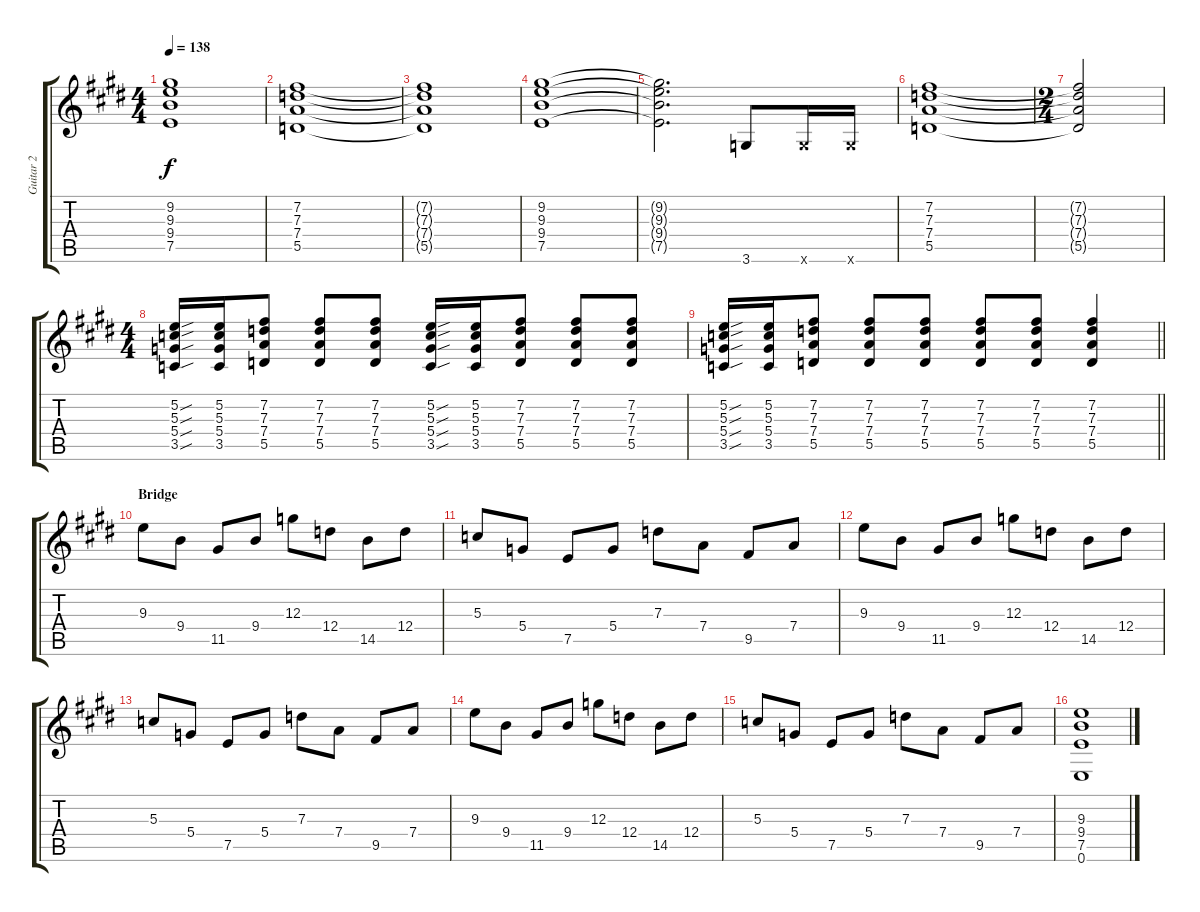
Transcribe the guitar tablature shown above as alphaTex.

\track ("Guitar 2" "Guitar 2") {instrument overdrivenguitar}
\staff {score tabs}
\tuning (E4 B3 G3 D3 A2 E2) {hide}
\ts (4 4)
\tempo 138
\clef g2
\ks c#minor
(9.2{t} 9.3{t} 9.4{t} 7.5{t}).1{dy f} |
(7.2 7.3 7.4 5.5).1 |
(7.2{t} 7.3{t} 7.4{t} 5.5{t}).1 |
(9.2 9.3 9.4 7.5).1 |
(9.2{t} 9.3{t} 9.4{t} 7.5{t}).2{d} 3.6.8 3.6{x}.16 3.6{x}.16 |
(7.2 7.3 7.4 5.5).1 |
\ts (2 4)
(7.2{t} 7.3{t} 7.4{t} 5.5{t}).2 |
\ts (4 4)
(5.2{sou} 5.3{sou} 5.4{sou} 3.5{sou}).16 (5.2 5.3 5.4 3.5).16 (7.2 7.3 7.4 5.5).8 (7.2 7.3 7.4 5.5).8 (7.2 7.3 7.4 5.5).8 (5.2{sou} 5.3{sou} 5.4{sou} 3.5{sou}).16 (5.2 5.3 5.4 3.5).16 (7.2 7.3 7.4 5.5).8 (7.2 7.3 7.4 5.5).8 (7.2 7.3 7.4 5.5).8 |
\barLineRight lightlight
(5.2{sou} 5.3{sou} 5.4{sou} 3.5{sou}).16 (5.2 5.3 5.4 3.5).16 (7.2 7.3 7.4 5.5).8 (7.2 7.3 7.4 5.5).8 (7.2 7.3 7.4 5.5).8 (7.2 7.3 7.4 5.5).8 (7.2 7.3 7.4 5.5).8 (7.2 7.3 7.4 5.5).4 |
\section ("" "Bridge")
\ks e
9.3.8 9.4.8 11.5.8 9.4.8 12.3.8 12.4.8 14.5.8 12.4.8 |
\ks c#minor
5.3.8 5.4.8 7.5.8 5.4.8 7.3.8 7.4.8 9.5.8 7.4.8 |
9.3.8 9.4.8 11.5.8 9.4.8 12.3.8 12.4.8 14.5.8 12.4.8 |
5.3.8 5.4.8 7.5.8 5.4.8 7.3.8 7.4.8 9.5.8 7.4.8 |
\ks e
9.3.8 9.4.8 11.5.8 9.4.8 12.3.8 12.4.8 14.5.8 12.4.8 |
\ks c#minor
5.3.8 5.4.8 7.5.8 5.4.8 7.3.8 7.4.8 9.5.8 7.4.8 |
(9.3 9.4 7.5 0.6).1
